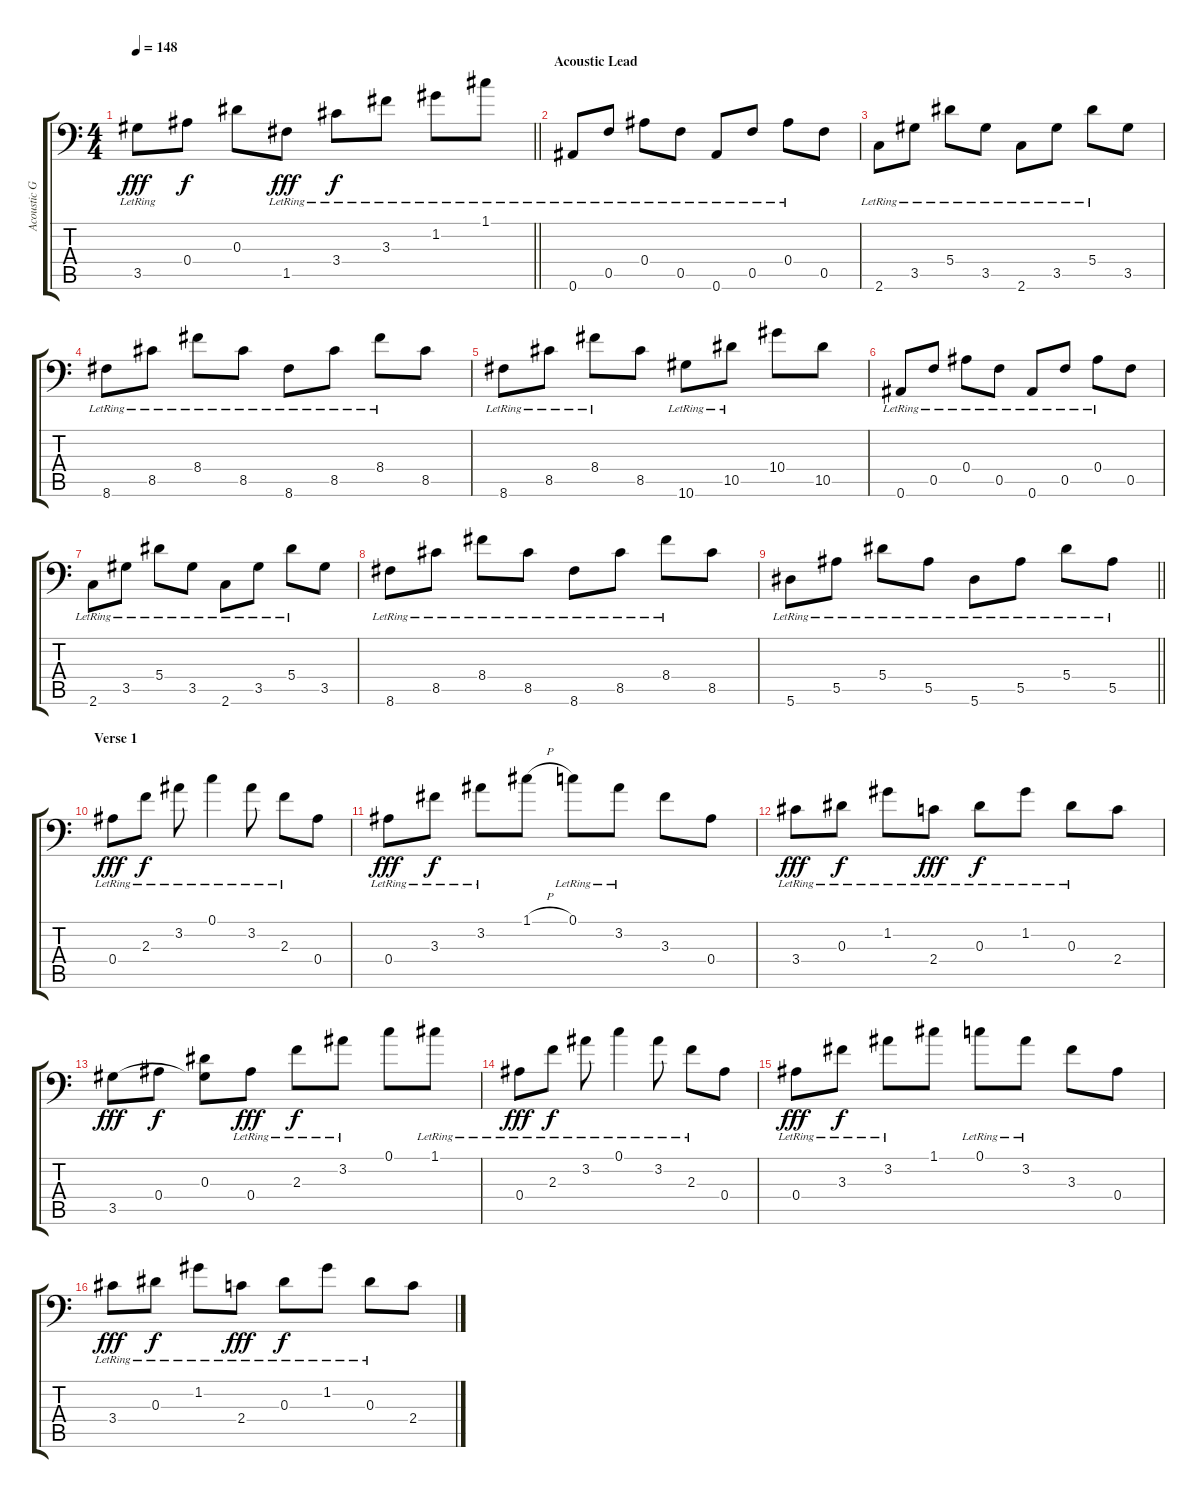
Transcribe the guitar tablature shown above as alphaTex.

\track ("Acoustic Guitar" "Acoustic G") {instrument acousticguitarsteel}
\staff {score tabs}
\tuning (C4 G3 Eb3 Bb2 F2 Bb1) {hide}
\ts (4 4)
\tempo 148
\clef f4
\barLineRight lightlight
\ks c
3.5{lr}.8{dy fff} 0.4.8{dy f} 0.3.8 1.5{lr}.8{dy fff} 3.4{lr}.8{dy f} 3.3{lr}.8 1.2{lr}.8 1.1{lr}.8 |
\section ("" "Acoustic Lead")
0.6{lr}.8 0.5{lr}.8 0.4{lr}.8 0.5{lr}.8 0.6{lr}.8 0.5{lr}.8 0.4{lr}.8 0.5.8 |
2.6{lr}.8 3.5{lr}.8 5.4{lr}.8 3.5{lr}.8 2.6{lr}.8 3.5{lr}.8 5.4{lr}.8 3.5.8 |
8.6{lr}.8 8.5{lr}.8 8.4{lr}.8 8.5{lr}.8 8.6{lr}.8 8.5{lr}.8 8.4{lr}.8 8.5.8 |
8.6{lr}.8 8.5{lr}.8 8.4{lr}.8 8.5.8 10.6{lr}.8 10.5{lr}.8 10.4.8 10.5.8 |
0.6{lr}.8 0.5{lr}.8 0.4{lr}.8 0.5{lr}.8 0.6{lr}.8 0.5{lr}.8 0.4{lr}.8 0.5.8 |
2.6{lr}.8 3.5{lr}.8 5.4{lr}.8 3.5{lr}.8 2.6{lr}.8 3.5{lr}.8 5.4{lr}.8 3.5.8 |
8.6{lr}.8 8.5{lr}.8 8.4{lr}.8 8.5{lr}.8 8.6{lr}.8 8.5{lr}.8 8.4{lr}.8 8.5.8 |
\barLineRight lightlight
5.6{lr}.8 5.5{lr}.8 5.4{lr}.8 5.5{lr}.8 5.6{lr}.8 5.5{lr}.8 5.4{lr}.8 5.5{lr}.8 |
\section ("" "Verse 1")
0.4{lr}.8{dy fff} 2.3{lr}.8{dy f} 3.2{lr}.8 0.1{lr}.4 3.2{lr}.8 2.3{lr}.8 0.4.8 |
0.4{lr}.8{dy fff} 3.3{lr}.8{dy f} 3.2{lr}.8 1.1{h}.8 0.1{lr}.8 3.2{lr}.8 3.3.8 0.4.8 |
3.4{lr}.8{dy fff} 0.3{lr}.8{dy f} 1.2{lr}.8 2.4{lr}.8{dy fff} 0.3{lr}.8{dy f} 1.2{lr}.8 0.3{lr}.8 2.4.8 |
3.5.8{dy fff} 0.4.8{dy f} (0.3 3.5{t}).8 0.4{lr}.8{dy fff} 2.3{lr}.8{dy f} 3.2{lr}.8 0.1.8 1.1{lr}.8 |
0.4{lr}.8{dy fff} 2.3{lr}.8{dy f} 3.2{lr}.8 0.1{lr}.4 3.2{lr}.8 2.3{lr}.8 0.4.8 |
0.4{lr}.8{dy fff} 3.3{lr}.8{dy f} 3.2{lr}.8 1.1.8 0.1{lr}.8 3.2{lr}.8 3.3.8 0.4.8 |
3.4{lr}.8{dy fff} 0.3{lr}.8{dy f} 1.2{lr}.8 2.4{lr}.8{dy fff} 0.3{lr}.8{dy f} 1.2{lr}.8 0.3{lr}.8 2.4.8
